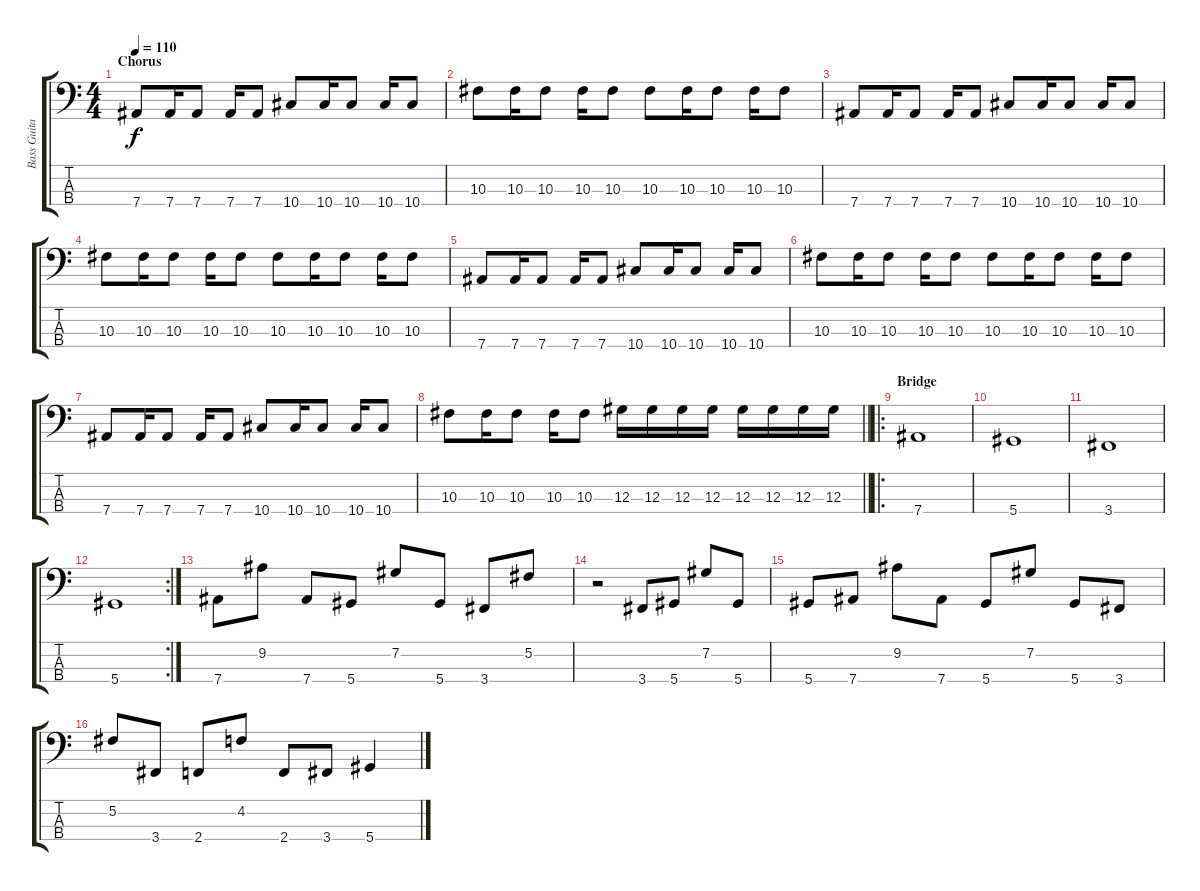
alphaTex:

\track ("Bass Guitar" "Bass Guita") {instrument electricbasspick}
\staff {score tabs}
\tuning (Gb2 Db2 Ab1 Eb1) {hide}
\ts (4 4)
\section ("" "Chorus")
\tempo 110
\clef f4
\ks c
7.4.8{dy f} 7.4.16 7.4.8 7.4.16 7.4.8 10.4.8 10.4.16 10.4.8 10.4.16 10.4.8 |
10.3.8 10.3.16 10.3.8 10.3.16 10.3.8 10.3.8 10.3.16 10.3.8 10.3.16 10.3.8 |
7.4.8 7.4.16 7.4.8 7.4.16 7.4.8 10.4.8 10.4.16 10.4.8 10.4.16 10.4.8 |
10.3.8 10.3.16 10.3.8 10.3.16 10.3.8 10.3.8 10.3.16 10.3.8 10.3.16 10.3.8 |
7.4.8 7.4.16 7.4.8 7.4.16 7.4.8 10.4.8 10.4.16 10.4.8 10.4.16 10.4.8 |
10.3.8 10.3.16 10.3.8 10.3.16 10.3.8 10.3.8 10.3.16 10.3.8 10.3.16 10.3.8 |
7.4.8 7.4.16 7.4.8 7.4.16 7.4.8 10.4.8 10.4.16 10.4.8 10.4.16 10.4.8 |
\barLineRight lightlight
10.3.8 10.3.16 10.3.8 10.3.16 10.3.8 12.3.16 12.3.16 12.3.16 12.3.16 12.3.16 12.3.16 12.3.16 12.3.16 |
\ro
\section ("" "Bridge")
7.4.1 |
5.4.1 |
3.4.1 |
\rc 2
5.4.1 |
7.4.8 9.2.8 7.4.8 5.4.8 7.2.8 5.4.8 3.4.8 5.2.8 |
r.2 3.4.8 5.4.8 7.2.8 5.4.8 |
5.4.8 7.4.8 9.2.8 7.4.8 5.4.8 7.2.8 5.4.8 3.4.8 |
5.2.8 3.4.8 2.4.8 4.2.8 2.4.8 3.4.8 5.4.4
